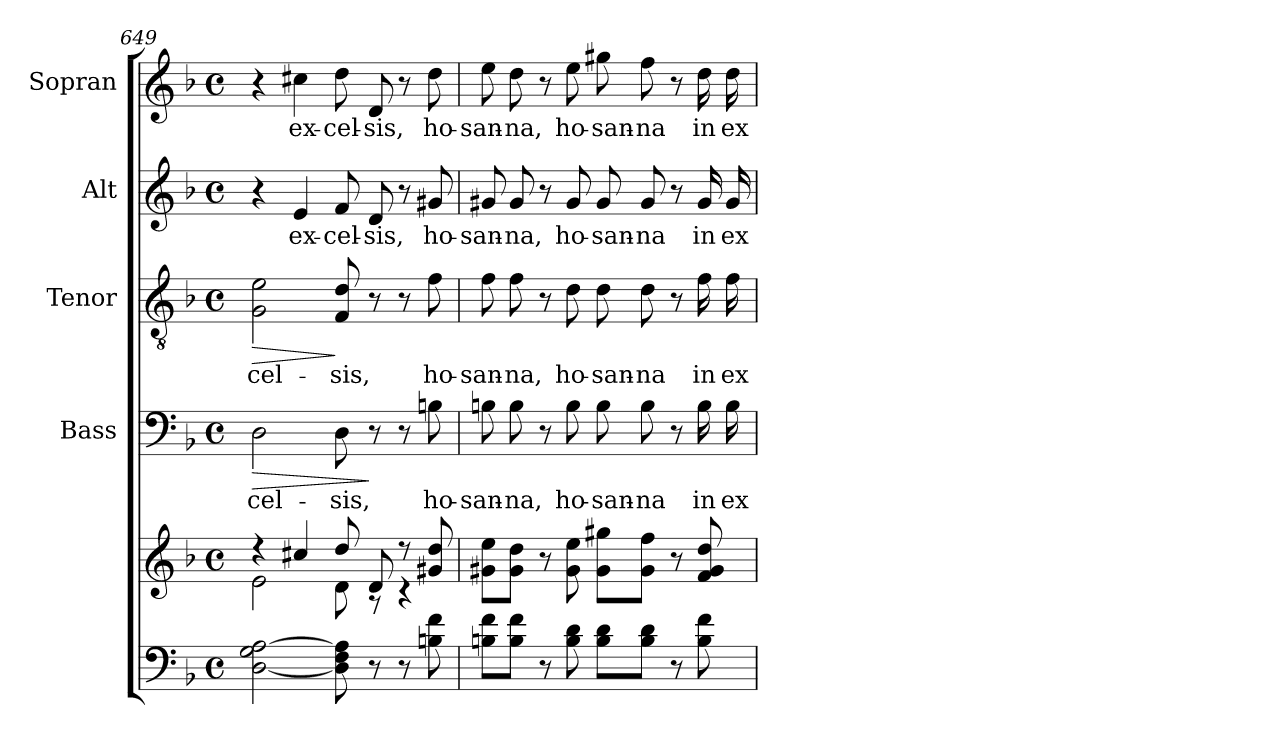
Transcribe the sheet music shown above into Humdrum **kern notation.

**kern	**kern	**kern	**text	**dynam	**kern	**text	**dynam	**kern	**text	**kern	**text
*part5	*part5	*part4	*part4	*part4	*part3	*part3	*part3	*part2	*part2	*part1	*part1
*staff6	*staff5	*staff4	*staff4	*staff4	*staff3	*staff3	*staff3	*staff2	*staff2	*staff1	*staff1
*	*	*I"Bass	*	*	*I"Tenor	*	*	*I"Alt	*	*I"Sopran	*
*	*	*I'B.	*	*	*I'T.	*	*	*I'A.	*	*I'S.	*
*clefF4	*clefG2	*clefF4	*	*	*clefGv2	*	*	*clefG2	*	*clefG2	*
*k[b-]	*k[b-]	*k[b-]	*	*	*k[b-]	*	*	*k[b-]	*	*k[b-]	*
*F:	*F:	*F:	*	*	*F:	*	*	*F:	*	*F:	*
*M4/4	*M4/4	*M4/4	*	*	*M4/4	*	*	*M4/4	*	*M4/4	*
*met(c)	*met(c)	*met(c)	*	*	*met(c)	*	*	*met(c)	*	*met(c)	*
=649	=649	=649	=649	=649	=649	=649	=649	=649	=649	=649	=649
*	*^	*	*	*	*	*	*	*	*	*	*
!	!	!	!	!LO:LY:b	!LO:HP:b	!	!LO:LY:b	!LO:HP:b	!	!	!	!
[2D\ 2G\ [2A\	4rdd	2e\	2D\	-cel-	>	2G\ 2e\	-cel-	>	4r	.	4r	.
!	!	!	!	!	!	!	!	!	!	!LO:LY:b	!	!LO:LY:b
.	4cc#X/	.	.	.	.	.	.	.	4e/	ex-	4cc#X\	ex-
!	!	!	!	!LO:LY:b	!	!	!LO:LY:b	!	!	!LO:LY:b	!	!LO:LY:b
8D\] 8F\ 8A\]	8dd/	8d\	8D\	-sis,	.	8F/ 8d/	-sis,	]	8f/	-cel-	8dd\	-cel-
!	!	!	!	!	!	!	!	!	!	!LO:LY:b	!	!LO:LY:b
8r	8d/	8rG	8r	.	]	8r	.	.	8d/	-sis,	8d/	-sis,
8r	8r	4rB	8r	.	.	8r	.	.	8r	.	8r	.
!	!	!	!	!LO:LY:b	!	!	!LO:LY:b	!	!	!LO:LY:b	!	!LO:LY:b
8Bn\ 8f\	8g#X/ 8dd/	.	8Bn\	ho-	.	8f\	ho-	.	8g#X/	ho-	8dd\	ho-
*	*v	*v	*	*	*	*	*	*	*	*	*	*
=650	=650	=650	=650	=650	=650	=650	=650	=650	=650	=650	=650
!	!	!	!LO:LY:b	!	!	!LO:LY:b	!	!	!LO:LY:b	!	!LO:LY:b
8Bn\ 8f\L	8g#X\ 8ee\L	8Bn\	-san-	.	8f\	-san-	.	8g#X/	-san-	8ee\	-san-
!	!	!	!LO:LY:b	!	!	!LO:LY:b	!	!	!LO:LY:b	!	!LO:LY:b
8B\ 8f\J	8g#\ 8dd\J	8B\	-na,	.	8f\	-na,	.	8g#/	-na,	8dd\	-na,
8r	8r	8r	.	.	8r	.	.	8r	.	8r	.
!	!	!	!LO:LY:b	!	!	!LO:LY:b	!	!	!LO:LY:b	!	!LO:LY:b
8B\ 8d\	8g#\ 8ee\	8B\	ho-	.	8d\	ho-	.	8g#/	ho-	8ee\	ho-
!	!	!	!LO:LY:b	!	!	!LO:LY:b	!	!	!LO:LY:b	!	!LO:LY:b
8B\ 8d\L	8g#\ 8gg#X\L	8B\	-san-	.	8d\	-san-	.	8g#/	-san-	8gg#X\	-san-
!	!	!	!LO:LY:b	!	!	!LO:LY:b	!	!	!LO:LY:b	!	!LO:LY:b
8B\ 8d\J	8g#\ 8ff\J	8B\	-na	.	8d\	-na	.	8g#/	-na	8ff\	-na
8r	8r	8r	.	.	8r	.	.	8r	.	8r	.
!	!	!	!LO:LY:b	!	!	!LO:LY:b	!	!	!LO:LY:b	!	!LO:LY:b
8B\ 8f\	8f/ 8g#/ 8dd/	16B\	in	.	16f\	in	.	16g#/	in	16dd\	in
!	!	!	!LO:LY:b	!	!	!LO:LY:b	!	!	!LO:LY:b	!	!LO:LY:b
.	.	16B\	ex-	.	16f\	ex-	.	16g#/	ex-	16dd\	ex-
=	=	=	=	=	=	=	=	=	=	=	=
*-	*-	*-	*-	*-	*-	*-	*-	*-	*-	*-	*-
